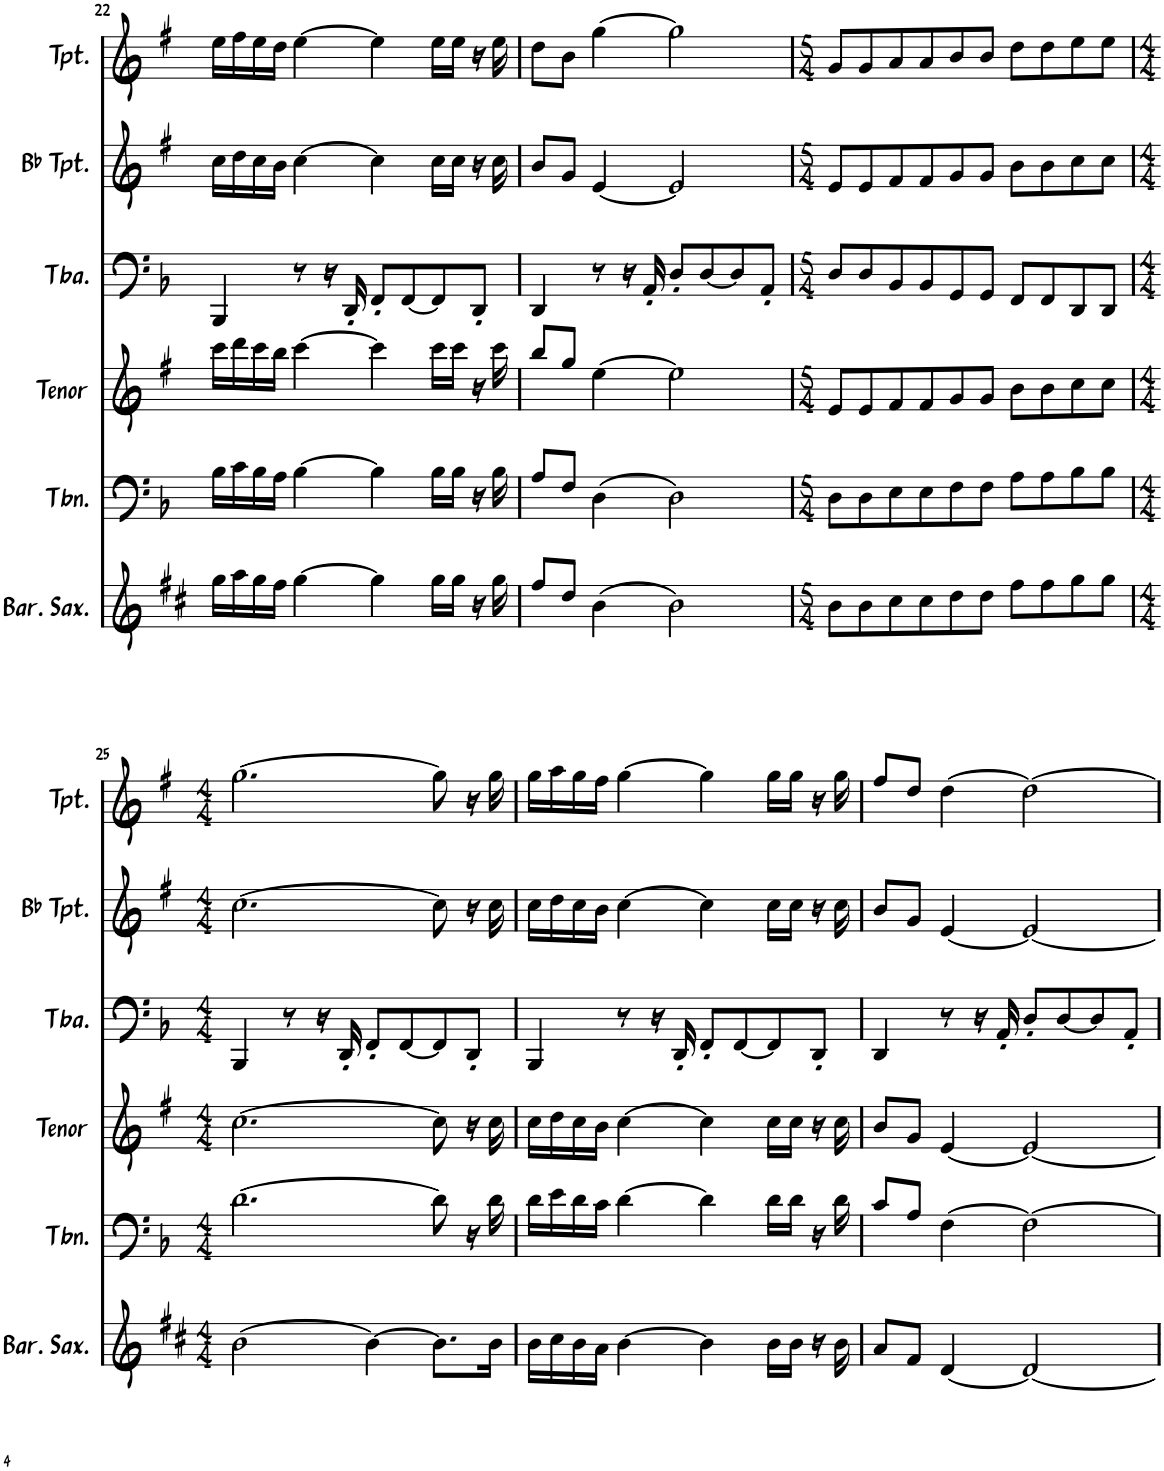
**kern	**kern	**kern	**kern	**kern	**kern
*part6	*part5	*part4	*part3	*part2	*part1
*staff6	*staff5	*staff4	*staff3	*staff2	*staff1
*I"Baritone Saxophone	*I"Trombone	*I"Tenor Sax	*I"Tuba	*I"Bb Trumpet	*I"Trumpet
*I'Bar. Sax.	*I'Tbn.	*I'Tenor	*I'Tba.	*I'Bb Tpt.	*I'Tpt.
!!LO:PB:g=z
*clefG2	*clefF4	*clefG2	*clefF4	*clefG2	*clefG2
*Trd12c21	*	*Trd8c14	*	*Trd1c2	*Trd1c2
*k[f#c#]	*k[b-]	*k[f#]	*k[b-]	*k[f#]	*k[f#]
*M4/4	*M4/4	*M4/4	*M4/4	*M4/4	*M4/4
=22	=22	=22	=22	=22	=22
16gg\LL	16B-\LL	16ccc\LL	4BBB-/	16cc\LL	16ee\LL
16aa\	16c\	16ddd\	.	16dd\	16ff#\
16gg\	16B-\	16ccc\	.	16cc\	16ee\
16ff#\JJ	16A\JJ	16bb\JJ	.	16b\JJ	16dd\JJ
[4gg\	[4B-\	[4ccc\	8r	[4cc\	[4ee\
.	.	.	16r	.	.
.	.	.	16DD'/	.	.
4gg\]	4B-\]	4ccc\]	8FF'/L	4cc\]	4ee\]
.	.	.	[8FF/	.	.
16gg\LL	16B-\LL	16ccc\LL	8FF/]	16cc\LL	16ee\LL
16gg\JJ	16B-\JJ	16ccc\JJ	.	16cc\JJ	16ee\JJ
16r	16r	16r	8DD'/J	16r	16r
16gg\	16B-\	16ccc\	.	16cc\	16ee\
=23	=23	=23	=23	=23	=23
8ff#/L	8A/L	8bb/L	4DD/	8b/L	8dd\L
8dd/J	8F/J	8gg/J	.	8g/J	8b\J
[4b\	[4D\	[4ee\	8r	[4e/	[4gg\
.	.	.	16r	.	.
.	.	.	16AA'/	.	.
2b\]	2D\]	2ee\]	8D'/L	2e/]	2gg\]
.	.	.	[8D/	.	.
.	.	.	8D/]	.	.
.	.	.	8AA'/J	.	.
=24	=24	=24	=24	=24	=24
*M5/4	*M5/4	*M5/4	*M5/4	*M5/4	*M5/4
8b\L	8D\L	8e/L	8D/L	8e/L	8g/L
8b\	8D\	8e/	8D/	8e/	8g/
8cc#\	8E\	8f#/	8BB-/	8f#/	8a/
8cc#\	8E\	8f#/	8BB-/	8f#/	8a/
8dd\	8F\	8g/	8GG/	8g/	8b/
8dd\J	8F\J	8g/J	8GG/J	8g/J	8b/J
8ff#\L	8A\L	8b\L	8FF/L	8b\L	8dd\L
8ff#\	8A\	8b\	8FF/	8b\	8dd\
8gg\	8B-\	8cc\	8DD/	8cc\	8ee\
8gg\J	8B-\J	8cc\J	8DD/J	8cc\J	8ee\J
!!LO:LB:g=z
=25	=25	=25	=25	=25	=25
*M4/4	*M4/4	*M4/4	*M4/4	*M4/4	*M4/4
[2b\	[2.d\	[2.cc\	4BBB-/	[2.cc\	[2.gg\
.	.	.	8r	.	.
.	.	.	16r	.	.
.	.	.	16DD'/	.	.
4b\_	.	.	8FF'/L	.	.
.	.	.	[8FF/	.	.
8.b\L]	8d\]	8cc\]	8FF/]	8cc\]	8gg\]
.	16r	16r	8DD'/J	16r	16r
16b\Jk	16d\	16cc\	.	16cc\	16gg\
=26	=26	=26	=26	=26	=26
16b\LL	16d\LL	16cc\LL	4BBB-/	16cc\LL	16gg\LL
16cc#\	16e\	16dd\	.	16dd\	16aa\
16b\	16d\	16cc\	.	16cc\	16gg\
16a\JJ	16c\JJ	16b\JJ	.	16b\JJ	16ff#\JJ
[4b\	[4d\	[4cc\	8r	[4cc\	[4gg\
.	.	.	16r	.	.
.	.	.	16DD'/	.	.
4b\]	4d\]	4cc\]	8FF'/L	4cc\]	4gg\]
.	.	.	[8FF/	.	.
16b\LL	16d\LL	16cc\LL	8FF/]	16cc\LL	16gg\LL
16b\JJ	16d\JJ	16cc\JJ	.	16cc\JJ	16gg\JJ
16r	16r	16r	8DD'/J	16r	16r
16b\	16d\	16cc\	.	16cc\	16gg\
=27	=27	=27	=27	=27	=27
8a/L	8c/L	8b/L	4DD/	8b/L	8ff#/L
8f#/J	8A/J	8g/J	.	8g/J	8dd/J
[4d/	[4F\	[4e/	8r	[4e/	[4dd\
.	.	.	16r	.	.
.	.	.	16AA'/	.	.
2d/_	2F\_	2e/_	8D'/L	2e/_	2dd\_
.	.	.	[8D/	.	.
.	.	.	8D/]	.	.
.	.	.	8AA'/J	.	.
=	=	=	=	=	=
*-	*-	*-	*-	*-	*-
